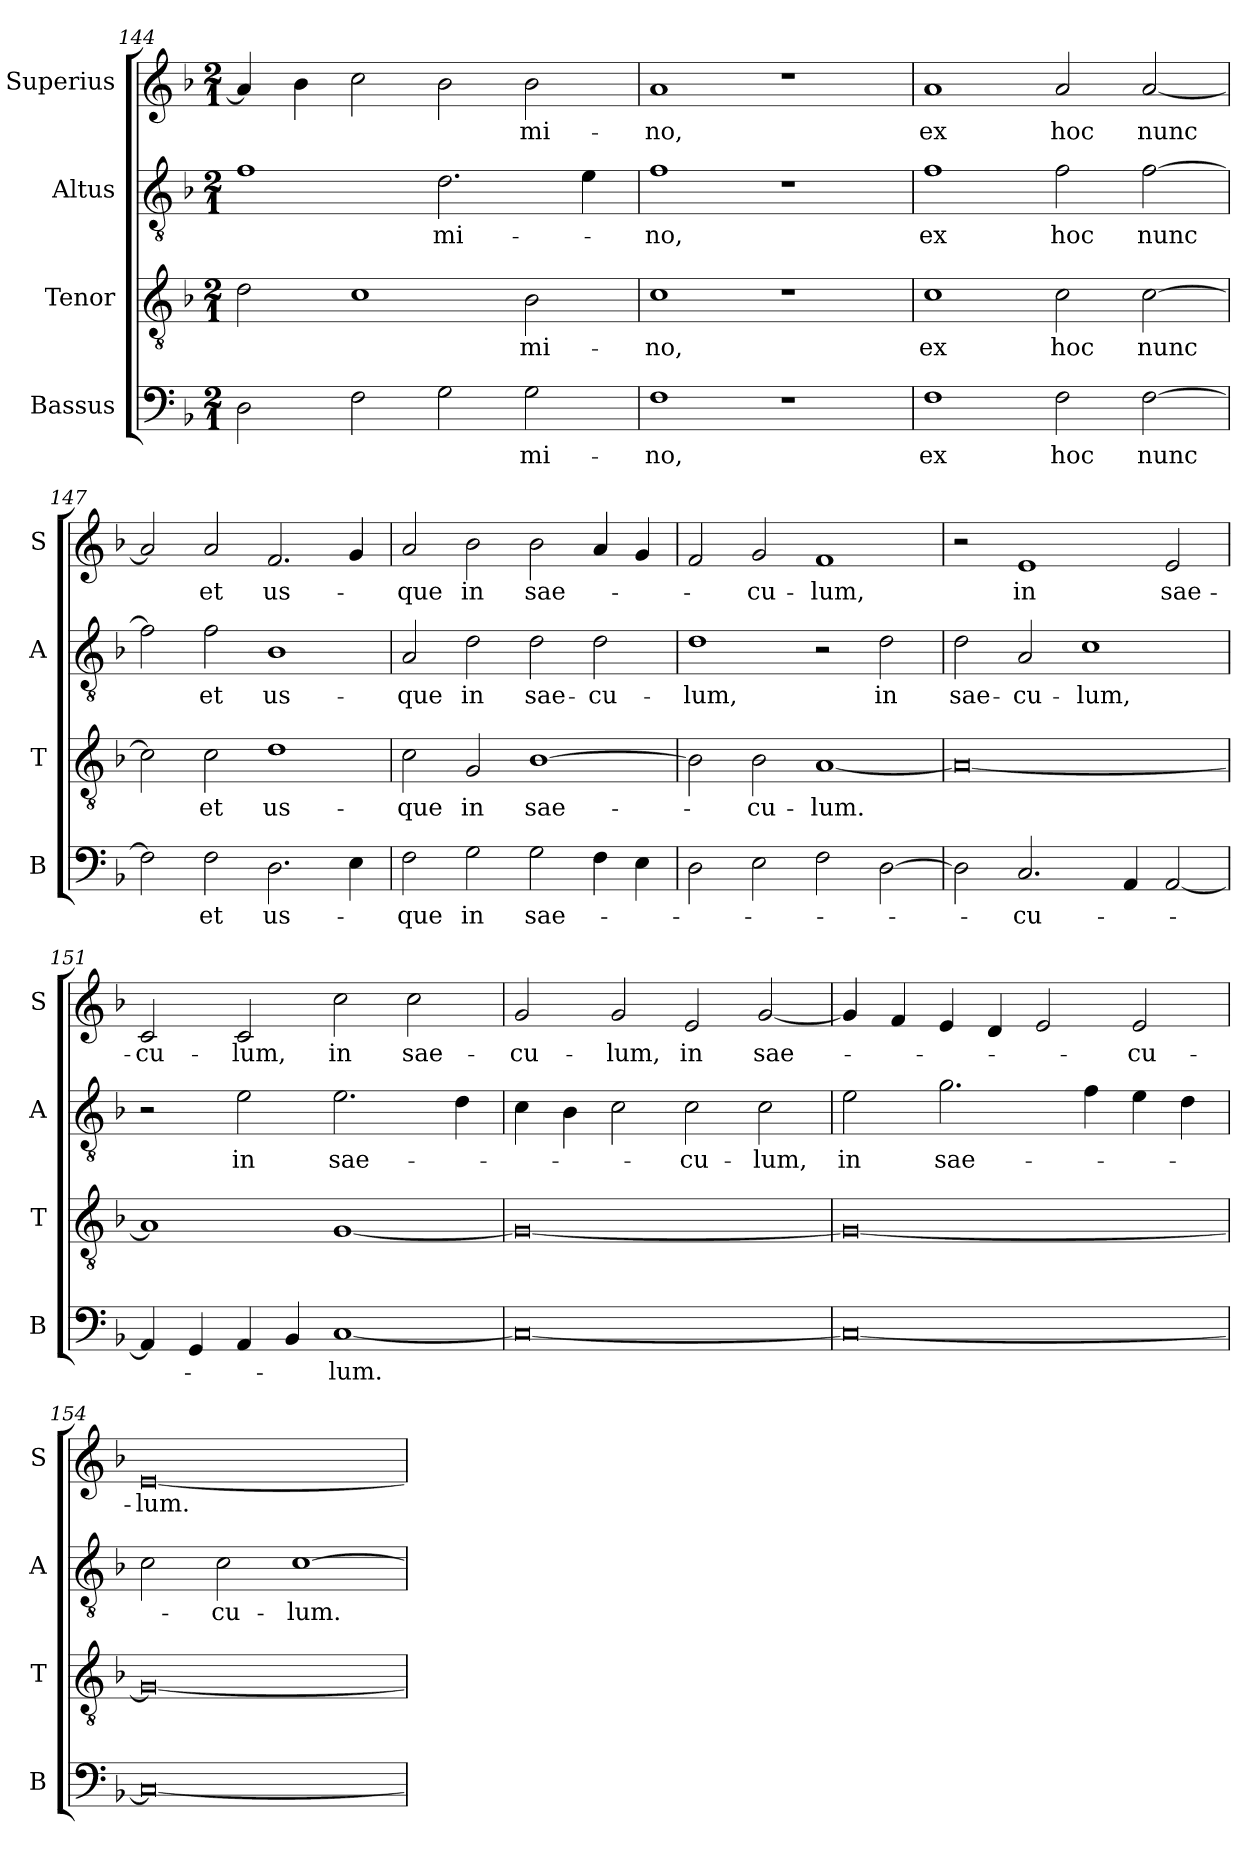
**kern	**text	**kern	**text	**kern	**text	**kern	**text
*part4	*part4	*part3	*part3	*part2	*part2	*part1	*part1
*staff4	*staff4	*staff3	*staff3	*staff2	*staff2	*staff1	*staff1
*I"Bassus	*	*I"Tenor	*	*I"Altus	*	*I"Superius	*
*I'B	*	*I'T	*	*I'A	*	*I'S	*
*clefF4	*	*clefGv2	*	*clefGv2	*	*clefG2	*
*k[b-]	*	*k[b-]	*	*k[b-]	*	*k[b-]	*
*F:	*	*F:	*	*F:	*	*F:	*
*M2/1	*	*M2/1	*	*M2/1	*	*M2/1	*
=144	=144	=144	=144	=144	=144	=144	=144
2D	.	2d	.	1f	.	4a]	.
.	.	.	.	.	.	4b-	.
2F	.	1c	.	.	.	2cc	.
2G	.	.	.	2.d	-mi-	2b-	.
2G	-mi-	2B-	-mi-	.	.	2b-	-mi-
.	.	.	.	4e	.	.	.
=145	=145	=145	=145	=145	=145	=145	=145
1F	-no,	1c	-no,	1f	-no,	1a	-no,
1r	.	1r	.	1r	.	1r	.
=146	=146	=146	=146	=146	=146	=146	=146
1F	ex	1c	ex	1f	ex	1a	ex
2F	hoc	2c	hoc	2f	hoc	2a	hoc
[2F	nunc	[2c	nunc	[2f	nunc	[2a	nunc
=147	=147	=147	=147	=147	=147	=147	=147
2F]	.	2c]	.	2f]	.	2a]	.
2F	et	2c	et	2f	et	2a	et
2.D	us-	1d	us-	1B-	us-	2.f	us-
4E	.	.	.	.	.	4g	.
=148	=148	=148	=148	=148	=148	=148	=148
2F	-que	2c	-que	2A	-que	2a	-que
2G	in	2G	in	2d	in	2b-	in
2G	sae-	[1B-	sae-	2d	sae-	2b-	sae-
4F	.	.	.	2d	-cu-	4a	.
4E	.	.	.	.	.	4g	.
=149	=149	=149	=149	=149	=149	=149	=149
2D	.	2B-]	.	1d	-lum,	2f	.
2E	.	2B-	-cu-	.	.	2g	-cu-
2F	.	[1A	-lum.	2r	.	1f	-lum,
[2D	.	.	.	2d	in	.	.
=150	=150	=150	=150	=150	=150	=150	=150
2D]	.	0A_	.	2d	sae-	2r	.
2.C	-cu-	.	.	2A	-cu-	1e	in
.	.	.	.	1c	-lum,	.	.
4AA	.	.	.	.	.	.	.
[2AA	.	.	.	.	.	2e	sae-
=151	=151	=151	=151	=151	=151	=151	=151
4AA]	.	1A]	.	2r	.	2c	-cu-
4GG	.	.	.	.	.	.	.
4AA	.	.	.	2e	in	2c	-lum,
4BB-	.	.	.	.	.	.	.
[1C	-lum.	[1G	.	2.e	sae-	2cc	in
.	.	.	.	.	.	2cc	sae-
.	.	.	.	4d	.	.	.
=152	=152	=152	=152	=152	=152	=152	=152
0C_	.	0G_	.	4c	.	2g	-cu-
.	.	.	.	4B-	.	.	.
.	.	.	.	2c	.	2g	-lum,
.	.	.	.	2c	-cu-	2e	in
.	.	.	.	2c	-lum,	[2g	sae-
=153	=153	=153	=153	=153	=153	=153	=153
0C_	.	0G_	.	2e	in	4g]	.
.	.	.	.	.	.	4f	.
.	.	.	.	2.g	sae-	4e	.
.	.	.	.	.	.	4d	.
.	.	.	.	.	.	2e	.
.	.	.	.	4f	.	.	.
.	.	.	.	4e	.	2e	-cu-
.	.	.	.	4d	.	.	.
=154	=154	=154	=154	=154	=154	=154	=154
0C_	.	0G_	.	2c	.	[0e	-lum.
.	.	.	.	2c	-cu-	.	.
.	.	.	.	[1c	-lum.	.	.
=	=	=	=	=	=	=	=
*-	*-	*-	*-	*-	*-	*-	*-
